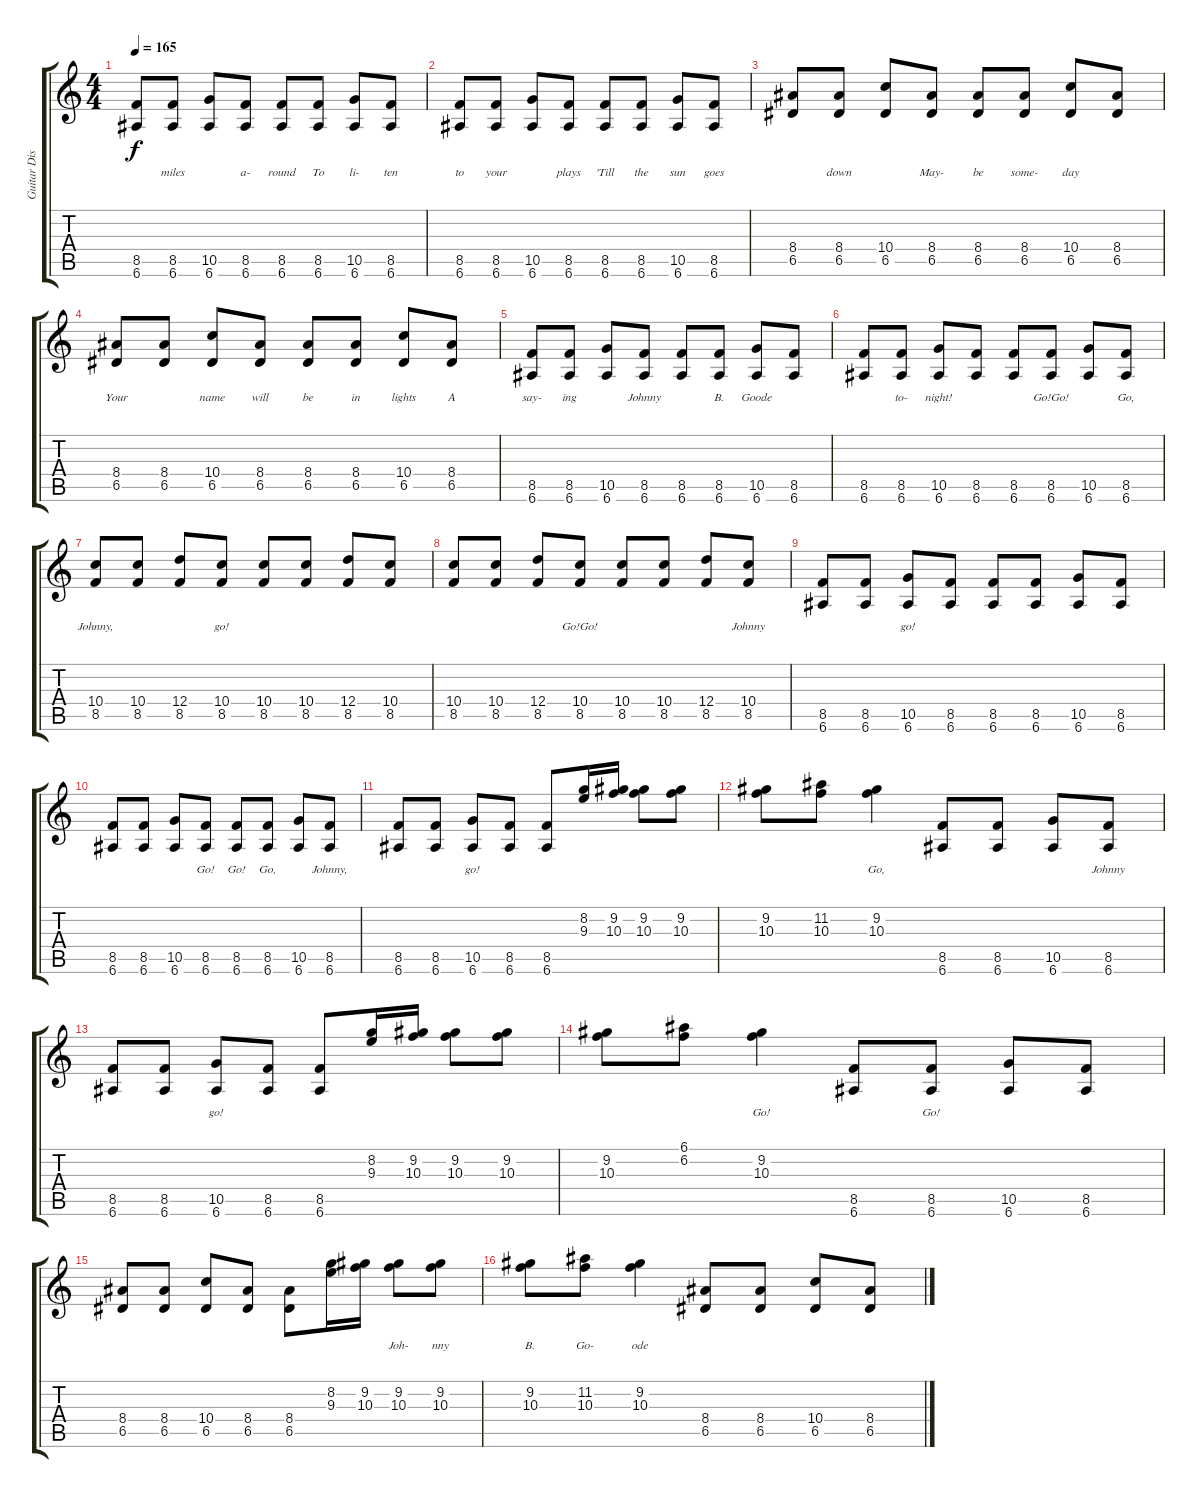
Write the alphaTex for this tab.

\track ("Guitar Disto" "Guitar Dis") {instrument distortionguitar}
\staff {score tabs}
\tuning (E4 B3 G3 D3 A2 E2) {hide}
\ts (4 4)
\tempo 165
\clef g2
\ks c
(8.5 6.6).8{lyrics (0 "") lyrics (1 "") lyrics (2 "") lyrics (3 "") lyrics (4 "") dy f} (8.5 6.6).8{lyrics (0 "") lyrics (1 "miles") lyrics (2 "") lyrics (3 "") lyrics (4 "")} (10.5 6.6).8{lyrics (0 "") lyrics (1 "") lyrics (2 "") lyrics (3 "") lyrics (4 "")} (8.5 6.6).8{lyrics (0 "") lyrics (1 "a-") lyrics (2 "") lyrics (3 "") lyrics (4 "")} (8.5 6.6).8{lyrics (0 "") lyrics (1 "round") lyrics (2 "") lyrics (3 "") lyrics (4 "")} (8.5 6.6).8{lyrics (0 "") lyrics (1 "To") lyrics (2 "") lyrics (3 "") lyrics (4 "")} (10.5 6.6).8{lyrics (0 "") lyrics (1 "li-") lyrics (2 "") lyrics (3 "") lyrics (4 "")} (8.5 6.6).8{lyrics (0 "") lyrics (1 "ten") lyrics (2 "") lyrics (3 "") lyrics (4 "")} |
(8.5 6.6).8{lyrics (0 "") lyrics (1 "to") lyrics (2 "") lyrics (3 "") lyrics (4 "")} (8.5 6.6).8{lyrics (0 "") lyrics (1 "your") lyrics (2 "") lyrics (3 "") lyrics (4 "")} (10.5 6.6).8{lyrics (0 "") lyrics (1 "") lyrics (2 "") lyrics (3 "") lyrics (4 "")} (8.5 6.6).8{lyrics (0 "") lyrics (1 "plays") lyrics (2 "") lyrics (3 "") lyrics (4 "")} (8.5 6.6).8{lyrics (0 "") lyrics (1 "'Till") lyrics (2 "") lyrics (3 "") lyrics (4 "")} (8.5 6.6).8{lyrics (0 "") lyrics (1 "the") lyrics (2 "") lyrics (3 "") lyrics (4 "")} (10.5 6.6).8{lyrics (0 "") lyrics (1 "sun") lyrics (2 "") lyrics (3 "") lyrics (4 "")} (8.5 6.6).8{lyrics (0 "") lyrics (1 "goes") lyrics (2 "") lyrics (3 "") lyrics (4 "")} |
(8.4 6.5).8{lyrics (0 "") lyrics (1 "") lyrics (2 "") lyrics (3 "") lyrics (4 "")} (8.4 6.5).8{lyrics (0 "") lyrics (1 "down") lyrics (2 "") lyrics (3 "") lyrics (4 "")} (10.4 6.5).8{lyrics (0 "") lyrics (1 "") lyrics (2 "") lyrics (3 "") lyrics (4 "")} (8.4 6.5).8{lyrics (0 "") lyrics (1 "May-") lyrics (2 "") lyrics (3 "") lyrics (4 "")} (8.4 6.5).8{lyrics (0 "") lyrics (1 "be") lyrics (2 "") lyrics (3 "") lyrics (4 "")} (8.4 6.5).8{lyrics (0 "") lyrics (1 "some-") lyrics (2 "") lyrics (3 "") lyrics (4 "")} (10.4 6.5).8{lyrics (0 "") lyrics (1 "day") lyrics (2 "") lyrics (3 "") lyrics (4 "")} (8.4 6.5).8{lyrics (0 "") lyrics (1 "") lyrics (2 "") lyrics (3 "") lyrics (4 "")} |
(8.4 6.5).8{lyrics (0 "") lyrics (1 "Your") lyrics (2 "") lyrics (3 "") lyrics (4 "")} (8.4 6.5).8{lyrics (0 "") lyrics (1 "") lyrics (2 "") lyrics (3 "") lyrics (4 "")} (10.4 6.5).8{lyrics (0 "") lyrics (1 "name") lyrics (2 "") lyrics (3 "") lyrics (4 "")} (8.4 6.5).8{lyrics (0 "") lyrics (1 "will") lyrics (2 "") lyrics (3 "") lyrics (4 "")} (8.4 6.5).8{lyrics (0 "") lyrics (1 "be") lyrics (2 "") lyrics (3 "") lyrics (4 "")} (8.4 6.5).8{lyrics (0 "") lyrics (1 "in") lyrics (2 "") lyrics (3 "") lyrics (4 "")} (10.4 6.5).8{lyrics (0 "") lyrics (1 "lights") lyrics (2 "") lyrics (3 "") lyrics (4 "")} (8.4 6.5).8{lyrics (0 "") lyrics (1 "A") lyrics (2 "") lyrics (3 "") lyrics (4 "")} |
(8.5 6.6).8{lyrics (0 "") lyrics (1 "say-") lyrics (2 "") lyrics (3 "") lyrics (4 "")} (8.5 6.6).8{lyrics (0 "") lyrics (1 "ing") lyrics (2 "") lyrics (3 "") lyrics (4 "")} (10.5 6.6).8{lyrics (0 "") lyrics (1 "") lyrics (2 "") lyrics (3 "") lyrics (4 "")} (8.5 6.6).8{lyrics (0 "") lyrics (1 "Johnny") lyrics (2 "") lyrics (3 "") lyrics (4 "")} (8.5 6.6).8{lyrics (0 "") lyrics (1 "") lyrics (2 "") lyrics (3 "") lyrics (4 "")} (8.5 6.6).8{lyrics (0 "") lyrics (1 "B.") lyrics (2 "") lyrics (3 "") lyrics (4 "")} (10.5 6.6).8{lyrics (0 "") lyrics (1 "Goode") lyrics (2 "") lyrics (3 "") lyrics (4 "")} (8.5 6.6).8{lyrics (0 "") lyrics (1 "") lyrics (2 "") lyrics (3 "") lyrics (4 "")} |
(8.5 6.6).8{lyrics (0 "") lyrics (1 "") lyrics (2 "") lyrics (3 "") lyrics (4 "")} (8.5 6.6).8{lyrics (0 "") lyrics (1 "to-") lyrics (2 "") lyrics (3 "") lyrics (4 "")} (10.5 6.6).8{lyrics (0 "") lyrics (1 "night!") lyrics (2 "") lyrics (3 "") lyrics (4 "")} (8.5 6.6).8{lyrics (0 "") lyrics (1 "") lyrics (2 "") lyrics (3 "") lyrics (4 "")} (8.5 6.6).8{lyrics (0 "") lyrics (1 "") lyrics (2 "") lyrics (3 "") lyrics (4 "")} (8.5 6.6).8{lyrics (0 "") lyrics (1 "Go!Go!") lyrics (2 "") lyrics (3 "") lyrics (4 "")} (10.5 6.6).8{lyrics (0 "") lyrics (1 "") lyrics (2 "") lyrics (3 "") lyrics (4 "")} (8.5 6.6).8{lyrics (0 "") lyrics (1 "Go,") lyrics (2 "") lyrics (3 "") lyrics (4 "")} |
(10.4 8.5).8{lyrics (0 "") lyrics (1 "Johnny,") lyrics (2 "") lyrics (3 "") lyrics (4 "")} (10.4 8.5).8{lyrics (0 "") lyrics (1 "") lyrics (2 "") lyrics (3 "") lyrics (4 "")} (12.4 8.5).8{lyrics (0 "") lyrics (1 "") lyrics (2 "") lyrics (3 "") lyrics (4 "")} (10.4 8.5).8{lyrics (0 "") lyrics (1 "go!") lyrics (2 "") lyrics (3 "") lyrics (4 "")} (10.4 8.5).8{lyrics (0 "") lyrics (1 "") lyrics (2 "") lyrics (3 "") lyrics (4 "")} (10.4 8.5).8{lyrics (0 "") lyrics (1 "") lyrics (2 "") lyrics (3 "") lyrics (4 "")} (12.4 8.5).8{lyrics (0 "") lyrics (1 "") lyrics (2 "") lyrics (3 "") lyrics (4 "")} (10.4 8.5).8{lyrics (0 "") lyrics (1 "") lyrics (2 "") lyrics (3 "") lyrics (4 "")} |
(10.4 8.5).8{lyrics (0 "") lyrics (1 "") lyrics (2 "") lyrics (3 "") lyrics (4 "")} (10.4 8.5).8{lyrics (0 "") lyrics (1 "") lyrics (2 "") lyrics (3 "") lyrics (4 "")} (12.4 8.5).8{lyrics (0 "") lyrics (1 "") lyrics (2 "") lyrics (3 "") lyrics (4 "")} (10.4 8.5).8{lyrics (0 "") lyrics (1 "Go!Go!") lyrics (2 "") lyrics (3 "") lyrics (4 "")} (10.4 8.5).8{lyrics (0 "") lyrics (1 "") lyrics (2 "") lyrics (3 "") lyrics (4 "")} (10.4 8.5).8{lyrics (0 "") lyrics (1 "") lyrics (2 "") lyrics (3 "") lyrics (4 "")} (12.4 8.5).8{lyrics (0 "") lyrics (1 "") lyrics (2 "") lyrics (3 "") lyrics (4 "")} (10.4 8.5).8{lyrics (0 "") lyrics (1 "Johnny") lyrics (2 "") lyrics (3 "") lyrics (4 "")} |
(8.5 6.6).8{lyrics (0 "") lyrics (1 "") lyrics (2 "") lyrics (3 "") lyrics (4 "")} (8.5 6.6).8{lyrics (0 "") lyrics (1 "") lyrics (2 "") lyrics (3 "") lyrics (4 "")} (10.5 6.6).8{lyrics (0 "") lyrics (1 "go!") lyrics (2 "") lyrics (3 "") lyrics (4 "")} (8.5 6.6).8{lyrics (0 "") lyrics (1 "") lyrics (2 "") lyrics (3 "") lyrics (4 "")} (8.5 6.6).8{lyrics (0 "") lyrics (1 "") lyrics (2 "") lyrics (3 "") lyrics (4 "")} (8.5 6.6).8{lyrics (0 "") lyrics (1 "") lyrics (2 "") lyrics (3 "") lyrics (4 "")} (10.5 6.6).8{lyrics (0 "") lyrics (1 "") lyrics (2 "") lyrics (3 "") lyrics (4 "")} (8.5 6.6).8{lyrics (0 "") lyrics (1 "") lyrics (2 "") lyrics (3 "") lyrics (4 "")} |
(8.5 6.6).8{lyrics (0 "") lyrics (1 "") lyrics (2 "") lyrics (3 "") lyrics (4 "")} (8.5 6.6).8{lyrics (0 "") lyrics (1 "") lyrics (2 "") lyrics (3 "") lyrics (4 "")} (10.5 6.6).8{lyrics (0 "") lyrics (1 "") lyrics (2 "") lyrics (3 "") lyrics (4 "")} (8.5 6.6).8{lyrics (0 "") lyrics (1 "Go!") lyrics (2 "") lyrics (3 "") lyrics (4 "")} (8.5 6.6).8{lyrics (0 "") lyrics (1 "Go!") lyrics (2 "") lyrics (3 "") lyrics (4 "")} (8.5 6.6).8{lyrics (0 "") lyrics (1 "Go,") lyrics (2 "") lyrics (3 "") lyrics (4 "")} (10.5 6.6).8{lyrics (0 "") lyrics (1 "") lyrics (2 "") lyrics (3 "") lyrics (4 "")} (8.5 6.6).8{lyrics (0 "") lyrics (1 "Johnny,") lyrics (2 "") lyrics (3 "") lyrics (4 "")} |
(8.5 6.6).8{lyrics (0 "") lyrics (1 "") lyrics (2 "") lyrics (3 "") lyrics (4 "")} (8.5 6.6).8{lyrics (0 "") lyrics (1 "") lyrics (2 "") lyrics (3 "") lyrics (4 "")} (10.5 6.6).8{lyrics (0 "") lyrics (1 "go!") lyrics (2 "") lyrics (3 "") lyrics (4 "")} (8.5 6.6).8{lyrics (0 "") lyrics (1 "") lyrics (2 "") lyrics (3 "") lyrics (4 "")} (8.5 6.6).8{lyrics (0 "") lyrics (1 "") lyrics (2 "") lyrics (3 "") lyrics (4 "")} (8.2 9.3).16{lyrics (0 "") lyrics (1 "") lyrics (2 "") lyrics (3 "") lyrics (4 "")} (9.2 10.3).16{lyrics (0 "") lyrics (1 "") lyrics (2 "") lyrics (3 "") lyrics (4 "")} (9.2 10.3).8{lyrics (0 "") lyrics (1 "") lyrics (2 "") lyrics (3 "") lyrics (4 "")} (9.2 10.3).8{lyrics (0 "") lyrics (1 "") lyrics (2 "") lyrics (3 "") lyrics (4 "")} |
(9.2 10.3).8{lyrics (0 "") lyrics (1 "") lyrics (2 "") lyrics (3 "") lyrics (4 "")} (11.2 10.3).8{lyrics (0 "") lyrics (1 "") lyrics (2 "") lyrics (3 "") lyrics (4 "")} (9.2 10.3).4{lyrics (0 "") lyrics (1 "Go,") lyrics (2 "") lyrics (3 "") lyrics (4 "")} (8.5 6.6).8{lyrics (0 "") lyrics (1 "") lyrics (2 "") lyrics (3 "") lyrics (4 "")} (8.5 6.6).8{lyrics (0 "") lyrics (1 "") lyrics (2 "") lyrics (3 "") lyrics (4 "")} (10.5 6.6).8{lyrics (0 "") lyrics (1 "") lyrics (2 "") lyrics (3 "") lyrics (4 "")} (8.5 6.6).8{lyrics (0 "") lyrics (1 "Johnny") lyrics (2 "") lyrics (3 "") lyrics (4 "")} |
(8.5 6.6).8{lyrics (0 "") lyrics (1 "") lyrics (2 "") lyrics (3 "") lyrics (4 "")} (8.5 6.6).8{lyrics (0 "") lyrics (1 "") lyrics (2 "") lyrics (3 "") lyrics (4 "")} (10.5 6.6).8{lyrics (0 "") lyrics (1 "go!") lyrics (2 "") lyrics (3 "") lyrics (4 "")} (8.5 6.6).8{lyrics (0 "") lyrics (1 "") lyrics (2 "") lyrics (3 "") lyrics (4 "")} (8.5 6.6).8{lyrics (0 "") lyrics (1 "") lyrics (2 "") lyrics (3 "") lyrics (4 "")} (8.2 9.3).16{lyrics (0 "") lyrics (1 "") lyrics (2 "") lyrics (3 "") lyrics (4 "")} (9.2 10.3).16{lyrics (0 "") lyrics (1 "") lyrics (2 "") lyrics (3 "") lyrics (4 "")} (9.2 10.3).8{lyrics (0 "") lyrics (1 "") lyrics (2 "") lyrics (3 "") lyrics (4 "")} (9.2 10.3).8{lyrics (0 "") lyrics (1 "") lyrics (2 "") lyrics (3 "") lyrics (4 "")} |
(9.2 10.3).8{lyrics (0 "") lyrics (1 "") lyrics (2 "") lyrics (3 "") lyrics (4 "")} (6.1 6.2).8{lyrics (0 "") lyrics (1 "") lyrics (2 "") lyrics (3 "") lyrics (4 "")} (9.2 10.3).4{lyrics (0 "") lyrics (1 "Go!") lyrics (2 "") lyrics (3 "") lyrics (4 "")} (8.5 6.6).8{lyrics (0 "") lyrics (1 "") lyrics (2 "") lyrics (3 "") lyrics (4 "")} (8.5 6.6).8{lyrics (0 "") lyrics (1 "Go!") lyrics (2 "") lyrics (3 "") lyrics (4 "")} (10.5 6.6).8{lyrics (0 "") lyrics (1 "") lyrics (2 "") lyrics (3 "") lyrics (4 "")} (8.5 6.6).8{lyrics (0 "") lyrics (1 "") lyrics (2 "") lyrics (3 "") lyrics (4 "")} |
(8.4 6.5).8{lyrics (0 "") lyrics (1 "") lyrics (2 "") lyrics (3 "") lyrics (4 "")} (8.4 6.5).8{lyrics (0 "") lyrics (1 "") lyrics (2 "") lyrics (3 "") lyrics (4 "")} (10.4 6.5).8{lyrics (0 "") lyrics (1 "") lyrics (2 "") lyrics (3 "") lyrics (4 "")} (8.4 6.5).8{lyrics (0 "") lyrics (1 "") lyrics (2 "") lyrics (3 "") lyrics (4 "")} (8.4 6.5).8{lyrics (0 "") lyrics (1 "") lyrics (2 "") lyrics (3 "") lyrics (4 "")} (8.2 9.3).16{lyrics (0 "") lyrics (1 "") lyrics (2 "") lyrics (3 "") lyrics (4 "")} (9.2 10.3).16{lyrics (0 "") lyrics (1 "") lyrics (2 "") lyrics (3 "") lyrics (4 "")} (9.2 10.3).8{lyrics (0 "") lyrics (1 "Joh-") lyrics (2 "") lyrics (3 "") lyrics (4 "")} (9.2 10.3).8{lyrics (0 "") lyrics (1 "nny") lyrics (2 "") lyrics (3 "") lyrics (4 "")} |
(9.2 10.3).8{lyrics (0 "") lyrics (1 "B.") lyrics (2 "") lyrics (3 "") lyrics (4 "")} (11.2 10.3).8{lyrics (0 "") lyrics (1 "Go-") lyrics (2 "") lyrics (3 "") lyrics (4 "")} (9.2 10.3).4{lyrics (0 "") lyrics (1 "ode") lyrics (2 "") lyrics (3 "") lyrics (4 "")} (8.4 6.5).8 (8.4 6.5).8 (10.4 6.5).8 (8.4 6.5).8
